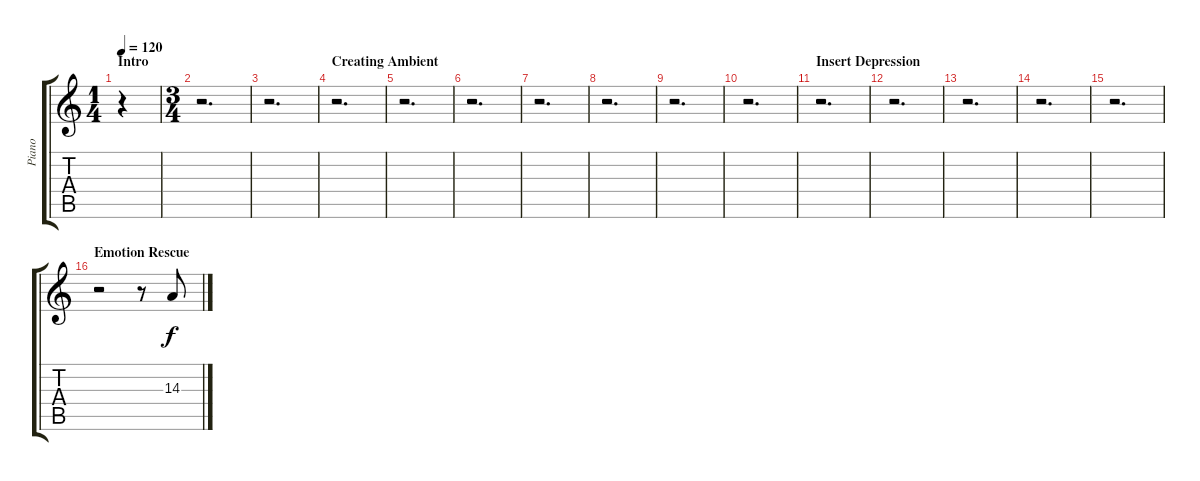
\track ("Piano" "Piano") {instrument acousticgrandpiano}
\staff {score tabs}
\tuning (E4 B3 G3 D3 A2 E2) {hide}
\ts (1 4)
\section ("" "Intro")
\tempo 120
\clef g2
\ks c
r.4{dy f instrument acousticgrandpiano} |
\ts (3 4)
r.2{d} |
r.2{d} |
\section ("" "Creating Ambient")
r.2{d} |
r.2{d} |
r.2{d} |
r.2{d} |
r.2{d} |
r.2{d} |
r.2{d} |
\section ("" "Insert Depression")
r.2{d} |
r.2{d} |
r.2{d} |
r.2{d} |
r.2{d} |
\section ("" "Emotion Rescue")
r.2 r.8 14.3.8
